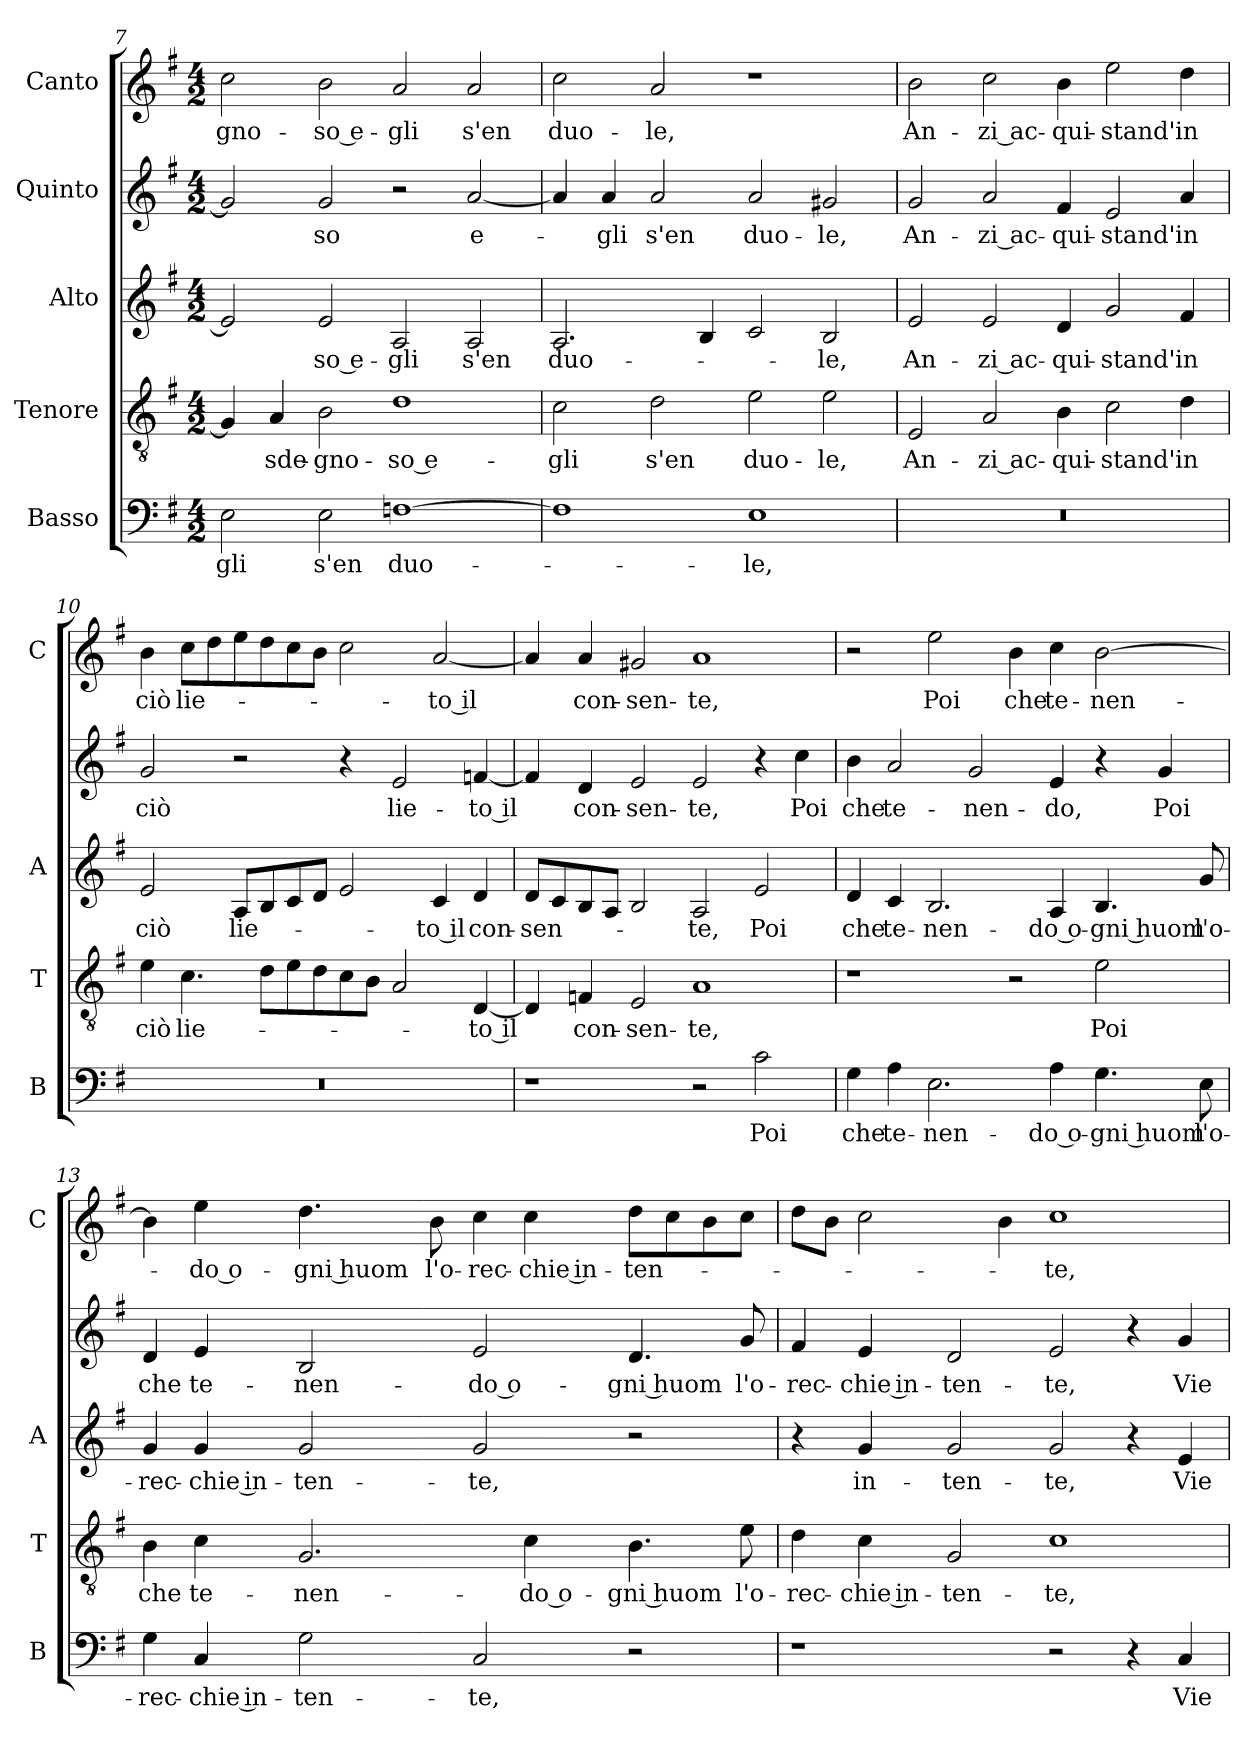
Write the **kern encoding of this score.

**kern	**text	**kern	**text	**kern	**text	**kern	**text	**kern	**text
*part5	*part5	*part4	*part4	*part3	*part3	*part2	*part2	*part1	*part1
*staff5	*staff5	*staff4	*staff4	*staff3	*staff3	*staff2	*staff2	*staff1	*staff1
*I"Basso	*	*I"Tenore	*	*I"Alto	*	*I"Quinto	*	*I"Canto	*
*I'B	*	*I'T	*	*I'A	*	*	*	*I'C	*
*clefF4	*	*clefGv2	*	*clefG2	*	*clefG2	*	*clefG2	*
*k[f#]	*	*k[f#]	*	*k[f#]	*	*k[f#]	*	*k[f#]	*
*G:	*	*G:	*	*G:	*	*G:	*	*G:	*
*M4/2	*	*M4/2	*	*M4/2	*	*M4/2	*	*M4/2	*
=7	=7	=7	=7	=7	=7	=7	=7	=7	=7
!	!LO:LY:b	!	!	!	!	!	!	!	!LO:LY:b
2E\	-gli	4G/]	.	2e/]	.	2g/]	.	2cc\	-gno-
!	!	!	!LO:LY:b	!	!	!	!	!	!
.	.	4A/	-sde-	.	.	.	.	.	.
!	!LO:LY:b	!	!LO:LY:b	!	!LO:LY:b	!	!LO:LY:b	!	!LO:LY:b
2E\	s'en	2B\	-gno-	2e/	-so e-	2g/	-so	2b\	-so e-
!	!LO:LY:b	!	!LO:LY:b	!	!LO:LY:b	!	!	!	!LO:LY:b
[1Fn	duo-	1d	-so e-	2A/	-gli	2r	.	2a/	-gli
!	!	!	!	!	!LO:LY:b	!	!LO:LY:b	!	!LO:LY:b
.	.	.	.	2A/	s'en	[2a/	e-	2a/	s'en
!!LO:PB:g=z
=8	=8	=8	=8	=8	=8	=8	=8	=8	=8
!	!	!	!LO:LY:b	!	!LO:LY:b	!	!	!	!LO:LY:b
1F]	.	2c\	-gli	2.A/	duo-	4a/]	.	2cc\	duo-
!	!	!	!	!	!	!	!LO:LY:b	!	!
.	.	.	.	.	.	4a/	-gli	.	.
!	!	!	!LO:LY:b	!	!	!	!LO:LY:b	!	!LO:LY:b
.	.	2d\	s'en	.	.	2a/	s'en	2a/	-le,
.	.	.	.	4B/	.	.	.	.	.
!	!LO:LY:b	!	!LO:LY:b	!	!	!	!LO:LY:b	!	!
1E	-le,	2e\	duo-	2c/	.	2a/	duo-	1r	.
!	!	!	!LO:LY:b	!	!LO:LY:b	!	!LO:LY:b	!	!
.	.	2e\	-le,	2B/	-le,	2g#X/	-le,	.	.
=9	=9	=9	=9	=9	=9	=9	=9	=9	=9
!	!	!	!LO:LY:b	!	!LO:LY:b	!	!LO:LY:b	!	!LO:LY:b
0r	.	2E/	An-	2e/	An-	2g/	An-	2b\	An-
!	!	!	!LO:LY:b	!	!LO:LY:b	!	!LO:LY:b	!	!LO:LY:b
.	.	2A/	-zi ac-	2e/	-zi ac-	2a/	-zi ac-	2cc\	-zi ac-
!	!	!	!LO:LY:b	!	!LO:LY:b	!	!LO:LY:b	!	!LO:LY:b
.	.	4B\	-qui-	4d/	-qui-	4f#/	-qui-	4b\	-qui-
!	!	!	!LO:LY:b	!	!LO:LY:b	!	!LO:LY:b	!	!LO:LY:b
.	.	2c\	-stand'	2g/	-stand'	2e/	-stand'	2ee\	-stand'
!	!	!	!LO:LY:b	!	!LO:LY:b	!	!LO:LY:b	!	!LO:LY:b
.	.	4d\	in	4f#/	in	4a/	in	4dd\	in
=10	=10	=10	=10	=10	=10	=10	=10	=10	=10
!	!	!	!LO:LY:b	!	!LO:LY:b	!	!LO:LY:b	!	!LO:LY:b
0r	.	4e\	ciò	2e/	ciò	2g/	ciò	4b\	ciò
!	!	!	!LO:LY:b	!	!	!	!	!	!LO:LY:b
.	.	4.c\	lie-	.	.	.	.	8cc\L	lie-
.	.	.	.	.	.	.	.	8dd\	.
!	!	!	!	!	!LO:LY:b	!	!	!	!
.	.	.	.	8A/L	lie-	2r	.	8ee\	.
.	.	8d\L	.	8B/	.	.	.	8dd\	.
.	.	8e\	.	8c/	.	.	.	8cc\	.
.	.	8d\	.	8d/J	.	.	.	8b\J	.
.	.	8c\	.	2e/	.	4r	.	2cc\	.
.	.	8B\J	.	.	.	.	.	.	.
!	!	!	!	!	!	!	!LO:LY:b	!	!
.	.	2A/	.	.	.	2e/	lie-	.	.
!	!	!	!	!	!LO:LY:b	!	!	!	!LO:LY:b
.	.	.	.	4c/	-to il	.	.	[2a/	-to il
!	!	!	!LO:LY:b	!	!LO:LY:b	!	!LO:LY:b	!	!
.	.	[4D/	-to il	4d/	con-	[4fn/	-to il	.	.
=11	=11	=11	=11	=11	=11	=11	=11	=11	=11
!	!	!	!	!	!LO:LY:b	!	!	!	!
1r	.	4D/]	.	8d/L	-sen-	4f/]	.	4a/]	.
.	.	.	.	8c/	.	.	.	.	.
!	!	!	!LO:LY:b	!	!	!	!LO:LY:b	!	!LO:LY:b
.	.	4Fn/	con-	8B/	.	4d/	con-	4a/	con-
.	.	.	.	8A/J	.	.	.	.	.
!	!	!	!LO:LY:b	!	!	!	!LO:LY:b	!	!LO:LY:b
.	.	2E/	-sen-	2B/	.	2e/	-sen-	2g#X/	-sen-
!	!	!	!LO:LY:b	!	!LO:LY:b	!	!LO:LY:b	!	!LO:LY:b
2r	.	1A	-te,	2A/	-te,	2e/	-te,	1a	-te,
!	!LO:LY:b	!	!	!	!LO:LY:b	!	!	!	!
2c\	Poi	.	.	2e/	Poi	4r	.	.	.
!	!	!	!	!	!	!	!LO:LY:b	!	!
.	.	.	.	.	.	4cc\	Poi	.	.
!!LO:LB:g=z
=12	=12	=12	=12	=12	=12	=12	=12	=12	=12
!	!LO:LY:b	!	!	!	!LO:LY:b	!	!LO:LY:b	!	!
4G\	che	1r	.	4d/	che	4b\	che	2r	.
!	!LO:LY:b	!	!	!	!LO:LY:b	!	!LO:LY:b	!	!
4A\	te-	.	.	4c/	te-	2a/	te-	.	.
!	!LO:LY:b	!	!	!	!LO:LY:b	!	!	!	!LO:LY:b
2.E\	-nen-	.	.	2.B/	-nen-	.	.	2ee\	Poi
!	!	!	!	!	!	!	!LO:LY:b	!	!
.	.	.	.	.	.	2g/	-nen-	.	.
!	!	!	!	!	!	!	!	!	!LO:LY:b
.	.	2r	.	.	.	.	.	4b\	che
!	!LO:LY:b	!	!	!	!LO:LY:b	!	!LO:LY:b	!	!LO:LY:b
4A\	-do o-	.	.	4A/	-do o-	4e/	-do,	4cc\	te-
!	!LO:LY:b	!	!LO:LY:b	!	!LO:LY:b	!	!	!	!LO:LY:b
4.G\	-gni huom	2e\	Poi	4.B/	-gni huom	4r	.	[2b\	-nen-
!	!	!	!	!	!	!	!LO:LY:b	!	!
.	.	.	.	.	.	4g/	Poi	.	.
!	!LO:LY:b	!	!	!	!LO:LY:b	!	!	!	!
8E\	l'o-	.	.	8g/	l'o-	.	.	.	.
=13	=13	=13	=13	=13	=13	=13	=13	=13	=13
!	!LO:LY:b	!	!LO:LY:b	!	!LO:LY:b	!	!LO:LY:b	!	!
4G\	-rec-	4B\	che	4g/	-rec-	4d/	che	4b\]	.
!	!LO:LY:b	!	!LO:LY:b	!	!LO:LY:b	!	!LO:LY:b	!	!LO:LY:b
4C/	-chie in-	4c\	te-	4g/	-chie in-	4e/	te-	4ee\	-do o-
!	!LO:LY:b	!	!LO:LY:b	!	!LO:LY:b	!	!LO:LY:b	!	!LO:LY:b
2G\	-ten-	2.G/	-nen-	2g/	-ten-	2B/	-nen-	4.dd\	-gni huom
!	!	!	!	!	!	!	!	!	!LO:LY:b
.	.	.	.	.	.	.	.	8b\	l'o-
!	!LO:LY:b	!	!	!	!LO:LY:b	!	!LO:LY:b	!	!LO:LY:b
2C/	-te,	.	.	2g/	-te,	2e/	-do o-	4cc\	-rec-
!	!	!	!LO:LY:b	!	!	!	!	!	!LO:LY:b
.	.	4c\	-do o-	.	.	.	.	4cc\	-chie in-
!	!	!	!LO:LY:b	!	!	!	!LO:LY:b	!	!LO:LY:b
2r	.	4.B\	-gni huom	2r	.	4.d/	-gni huom	8dd\L	-ten-
.	.	.	.	.	.	.	.	8cc\	.
.	.	.	.	.	.	.	.	8b\	.
!	!	!	!LO:LY:b	!	!	!	!LO:LY:b	!	!
.	.	8e\	l'o-	.	.	8g/	l'o-	8cc\J	.
=14	=14	=14	=14	=14	=14	=14	=14	=14	=14
!	!	!	!LO:LY:b	!	!	!	!LO:LY:b	!	!
1r	.	4d\	-rec-	4r	.	4f#/	-rec-	8dd\L	.
.	.	.	.	.	.	.	.	8b\J	.
!	!	!	!LO:LY:b	!	!LO:LY:b	!	!LO:LY:b	!	!
.	.	4c\	-chie in-	4g/	in-	4e/	-chie in-	2cc\	.
!	!	!	!LO:LY:b	!	!LO:LY:b	!	!LO:LY:b	!	!
.	.	2G/	-ten-	2g/	-ten-	2d/	-ten-	.	.
.	.	.	.	.	.	.	.	4b\	.
!	!	!	!LO:LY:b	!	!LO:LY:b	!	!LO:LY:b	!	!LO:LY:b
2r	.	1c	-te,	2g/	-te,	2e/	-te,	1cc	-te,
4r	.	.	.	4r	.	4r	.	.	.
!	!LO:LY:b	!	!	!	!LO:LY:b	!	!LO:LY:b	!	!
4C/	Vie	.	.	4e/	Vie	4g/	Vie	.	.
=	=	=	=	=	=	=	=	=	=
*-	*-	*-	*-	*-	*-	*-	*-	*-	*-
